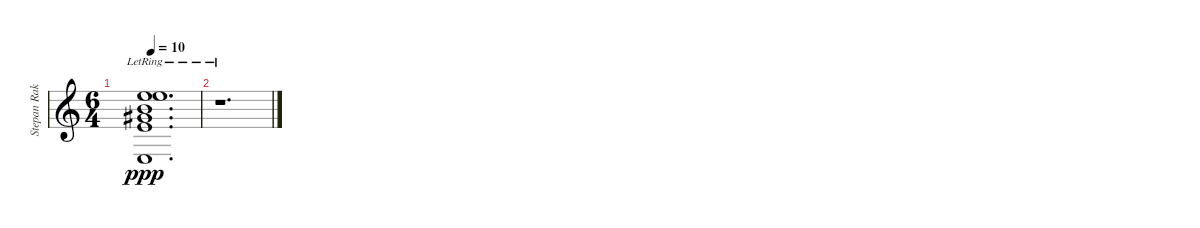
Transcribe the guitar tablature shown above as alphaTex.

\track ("Stepan Rak" "Stepan Rak") {instrument acousticguitarnylon}
\staff {score}
\tuning (E4 B3 G3 D3 A2 E2) {hide}
\ts (6 4)
\tempo 10
\clef g2
\ks c
(0.1{lr} 5.2{lr} 4.3{lr} 6.4{lr} 7.5{lr} 0.6{lr}).1{d bd 480 dy ppp} |
r.1{d}
